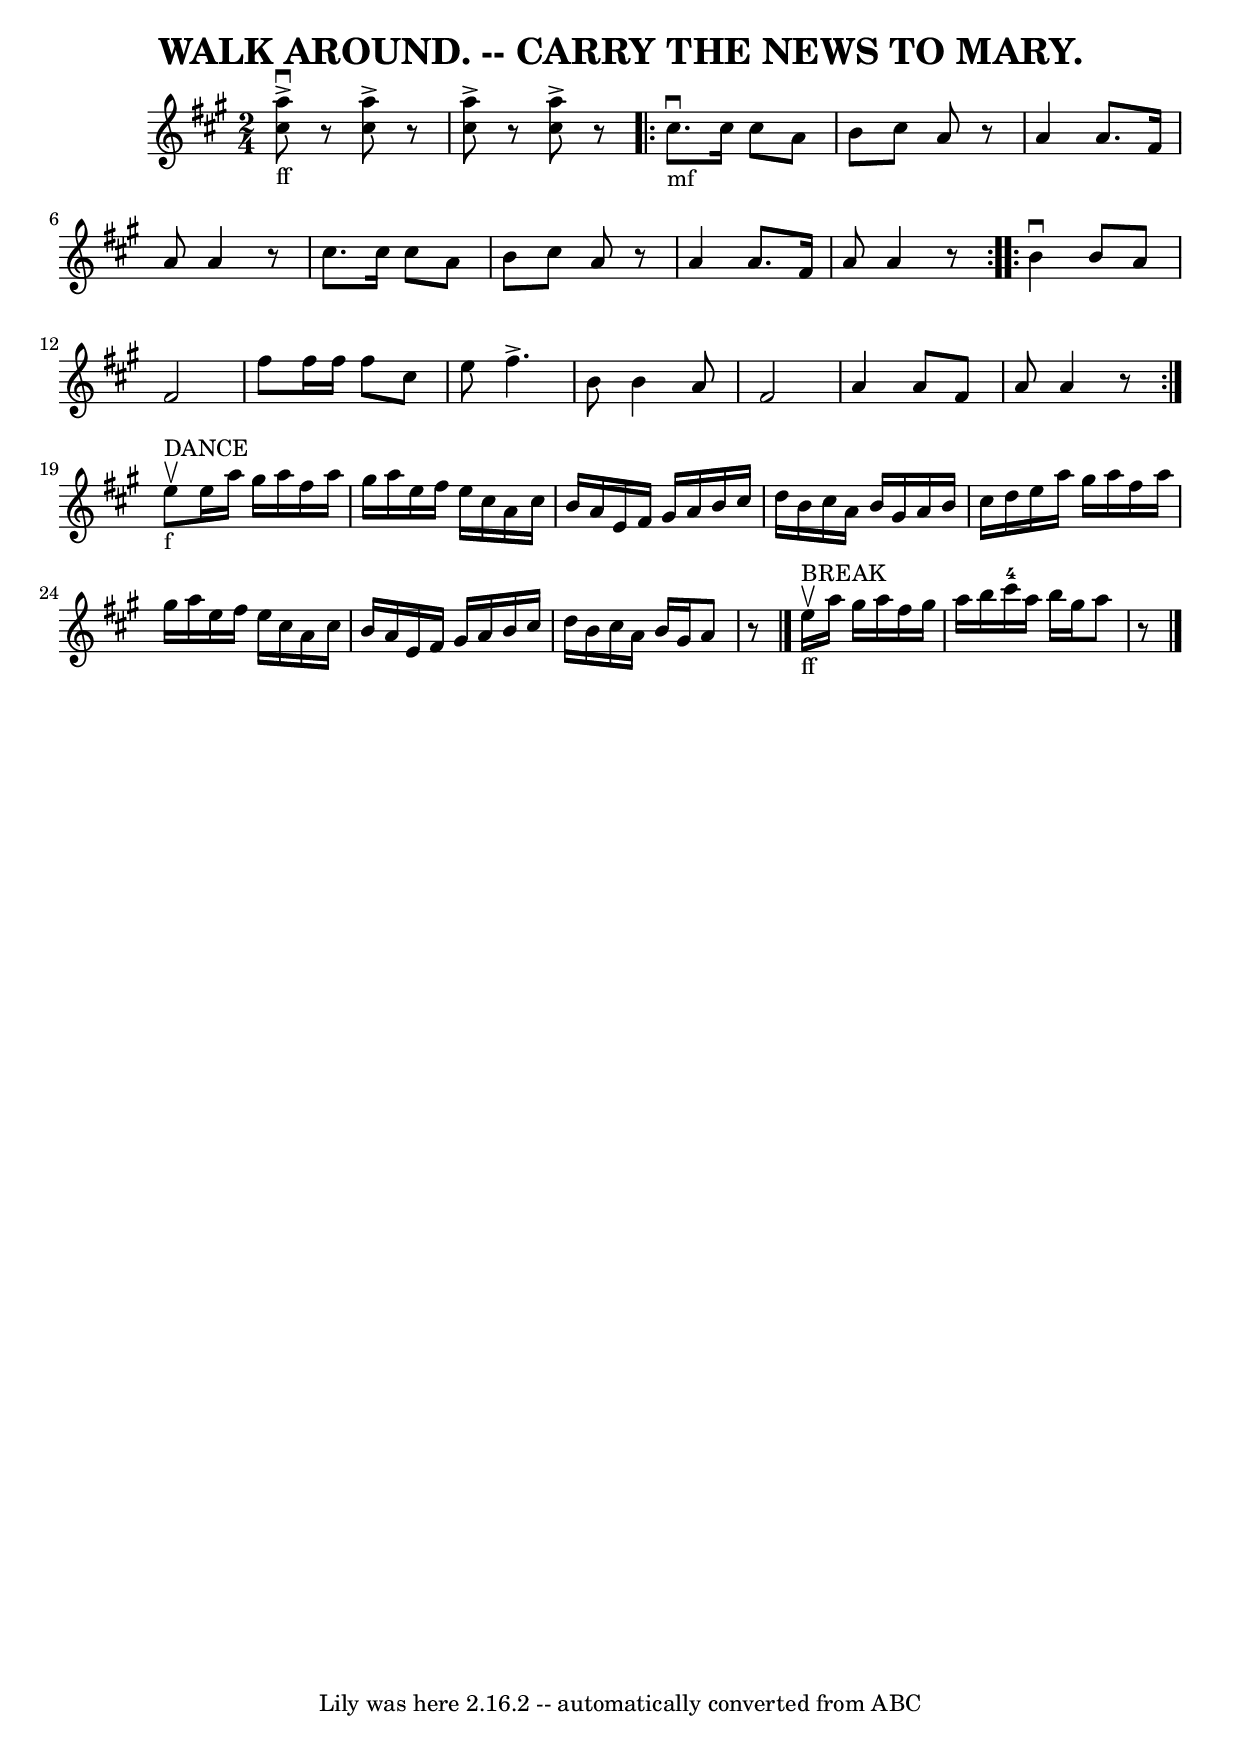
\version "2.16.2"
\include "Mammoth.ily"
\header {
  %% book = "Coles pg. 26.2"
  crossRefNumber = "2"
  footnotes = ""
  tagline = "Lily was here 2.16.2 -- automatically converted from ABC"
  title = "WALK AROUND. -- CARRY THE NEWS TO MARY."

}
voicedefault =  {


  \time 2/4 
  \key a \major     << a''8_"ff"^\accent^\downbow cis''8   >>   r8 
  << cis''8^\accent a''8   >>   r8   |
  << a''8^\accent   
     cis''8   >>   r8   << cis''8^\accent a''8   >>   r8   
  \repeat volta 2 {
    
    cis''8._"mf"^\downbow cis''16 cis''8 a'8    |
    b'8    
    cis''8 a'8    r8   |
    a'4 a'8. fis'16    |
    a'8 a'4 
    r8 |
    cis''8. cis''16 cis''8 a'8    |
    b'8    
    cis''8 a'8    r8   |
    a'4 a'8. fis'16    |
    a'8 a'4 
    r8   
  }     
  \repeat volta 2 {
    b'4^\downbow b'8 a'8    |
    
    fis'2    |
    fis''8 fis''16 fis''16 fis''8 cis''8    
    |
    e''8 fis''4.^\accent   |
    b'8 b'4 a'8    |
    
    fis'2    |
    a'4 a'8 fis'8    |
    a'8 a'4    r8   
  }     
  e''8^"DANCE"_"f"^\upbow |
  e''16 a''16 gis''16 a''16    
  fis''16 a''16 gis''16 a''16    |
  e''16 fis''16 e''16    
  cis''16 a'16 cis''16 b'16 a'16    |
  e'16 fis'16    
  gis'16 a'16 b'16 cis''16 d''16 b'16    |
  cis''16    
  a'16 b'16 gis'16 a'16 b'16 cis''16 d''16    |
  
  e''16 a''16 gis''16 a''16 fis''16 a''16 gis''16 a''16    
  |
  e''16 fis''16 e''16 cis''16 a'16 cis''16 b'16    
  a'16    |
  e'16 fis'16 gis'16 a'16 b'16 cis''16 d''16 
  b'16    |
  cis''16 a'16 b'16 gis'16 a'8    r8   
  \bar "|." e''16_"ff"^"BREAK"^\upbow a''16 gis''16 a''16    
  fis''16 gis''16 a''16 b''16    |
  cis'''16-4 a''16    
  b''16 gis''16 a''8    r8 \bar "|."   

}

\score{
  <<

    \context Staff="default"
    {
      \voicedefault 
      
    }

  >>
  \layout {
    
  }
  \midi {
  }

}
